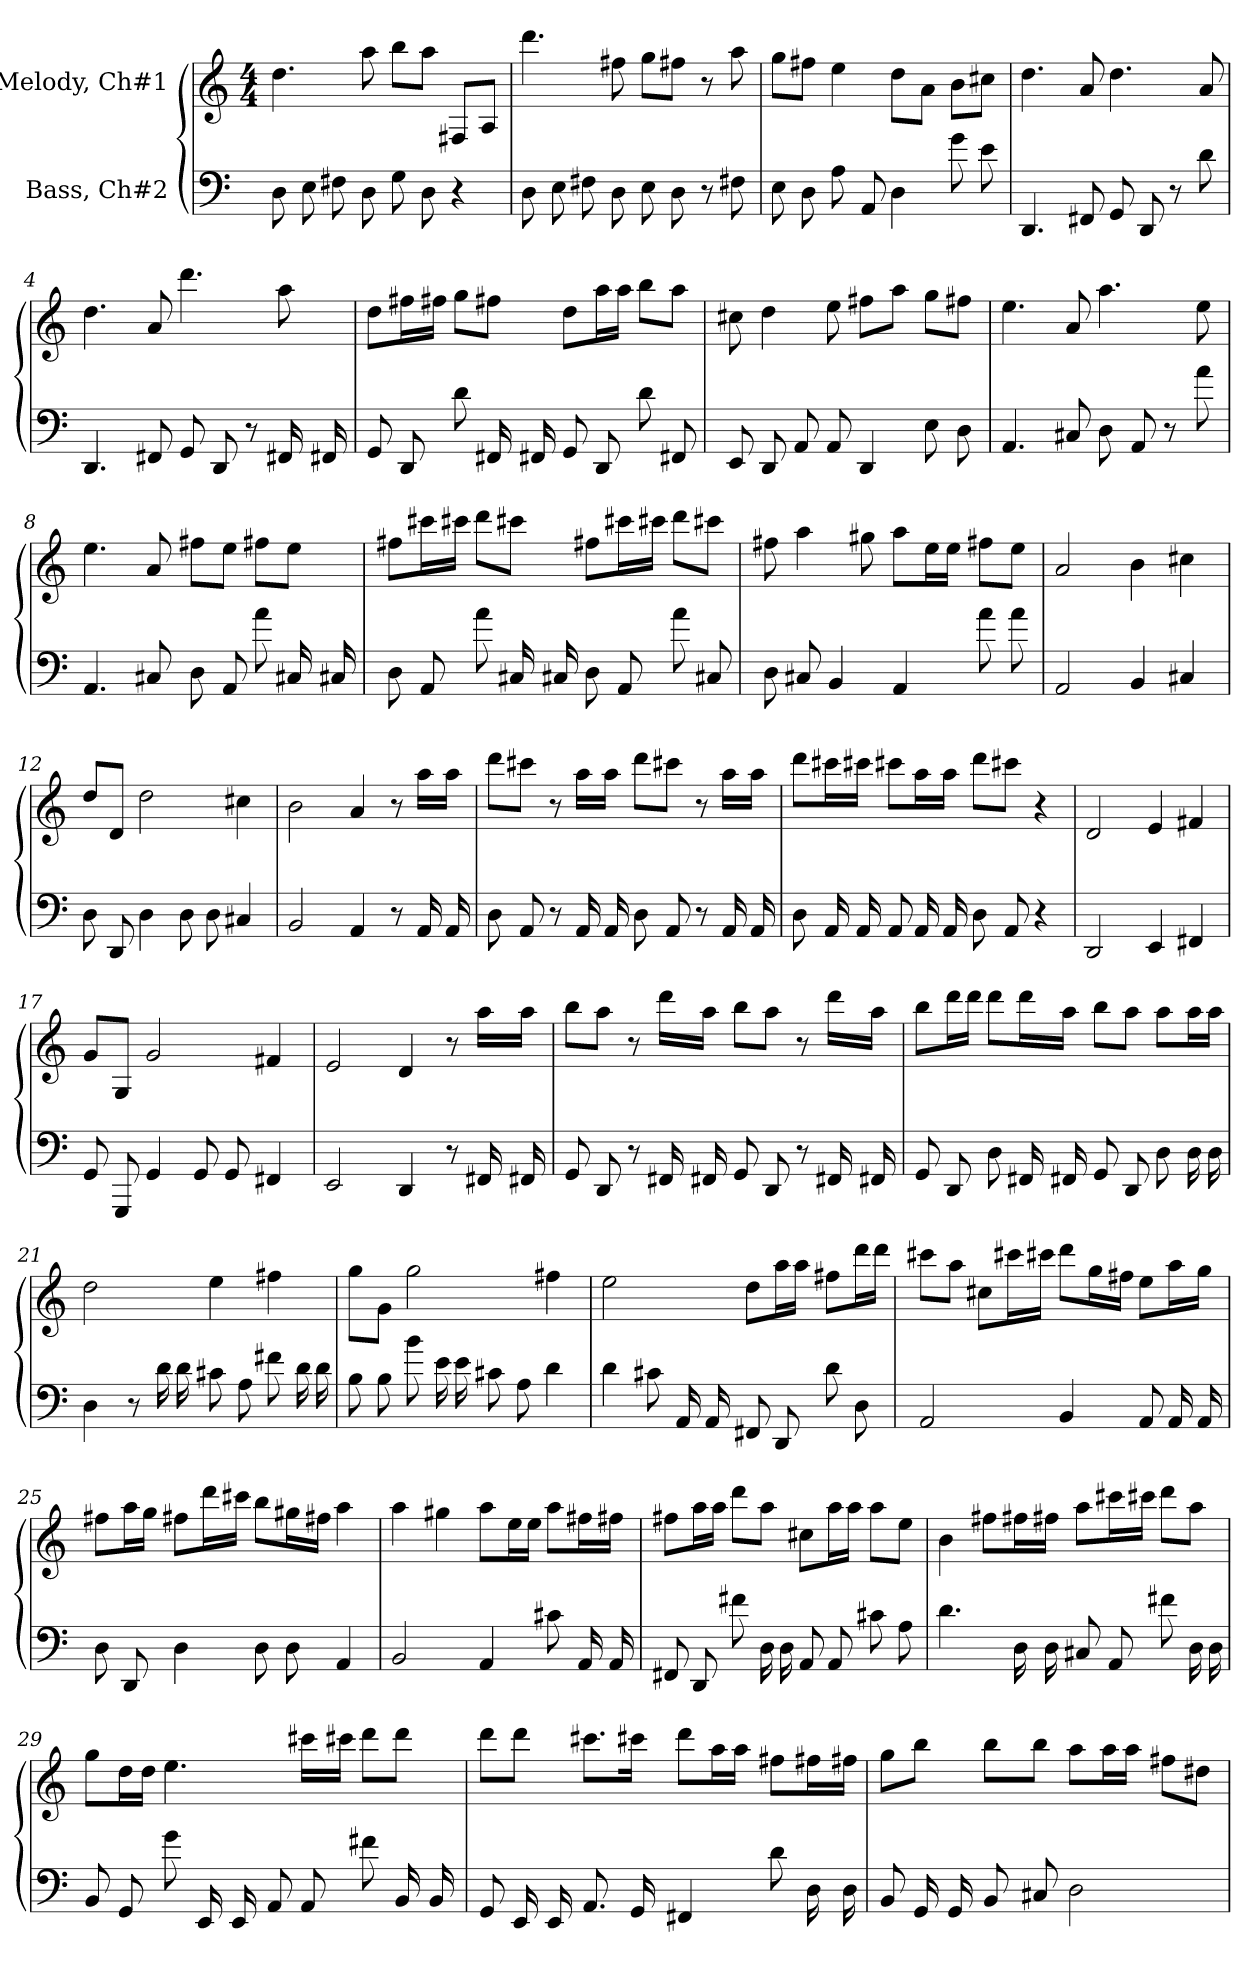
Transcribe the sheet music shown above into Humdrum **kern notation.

**kern	**kern
*part2	*part1
*staff2	*staff1
*I"Bass, Ch#2	*I"Melody, Ch#1
*clefF4	*
*	*M4/4
*MM100	*MM100
=	=
8D	4.dd
8E	.
8F#X	.
8D	8aa
8G	8bbL
8D	8aaJ
4r	8F#XL
.	8AJ
=1	=1
8D	4.ddd
8E	.
8F#X	.
8D	8ff#X
8E	8ggL
8D	8ff#XJ
8r	8r
8F#X	8aa
=2	=2
8E	8ggL
8D	8ff#XJ
8A	4ee
8AA	.
4D	8ddL
.	8aJ
8g	8bL
8e	8cc#XJ
=3	=3
4.DD	4.dd
8FF#X	8a
8GG	4.dd
8DD	.
8r	.
8d	8a
=4	=4
4.DD	4.dd
8FF#X	8a
8GG	4.ddd
8DD	.
8r	.
16FF#X	8aa
16FF#X	.
=5	=5
8GG	8ddL
8DD	16ff#XL
.	16ff#XJJ
8d	8ggL
16FF#X	8ff#XJ
16FF#X	.
8GG	8ddL
8DD	16aaL
.	16aaJJ
8d	8bbL
8FF#X	8aaJ
=6	=6
8EE	8cc#X
8DD	4dd
8AA	.
8AA	8ee
4DD	8ff#XL
.	8aaJ
8E	8ggL
8D	8ff#XJ
=7	=7
4.AA	4.ee
8C#X	8a
8D	4.aa
8AA	.
8r	.
8a	8ee
=8	=8
4.AA	4.ee
8C#X	8a
8D	8ff#XL
8AA	8eeJ
8a	8ff#XL
16C#X	8eeJ
16C#X	.
=9	=9
8D	8ff#XL
8AA	16ccc#XL
.	16ccc#XJJ
8a	8dddL
16C#X	8ccc#XJ
16C#X	.
8D	8ff#XL
8AA	16ccc#XL
.	16ccc#XJJ
8a	8dddL
8C#X	8ccc#XJ
=10	=10
8D	8ff#X
8C#X	4aa
4BB	.
.	8gg#X
4AA	8aaL
.	16eeL
.	16eeJJ
8a	8ff#XL
8a	8eeJ
=11	=11
2AA	2a
4BB	4b
4C#X	4cc#X
=12	=12
8D	8ddL
8DD	8dJ
4D	2dd
8D	.
8D	.
4C#X	4cc#X
=13	=13
2BB	2b
4AA	4a
8r	8r
16AA	16aaLL
16AA	16aaJJ
=14	=14
8D	8dddL
8AA	8ccc#XJ
8r	8r
16AA	16aaLL
16AA	16aaJJ
8D	8dddL
8AA	8ccc#XJ
8r	8r
16AA	16aaLL
16AA	16aaJJ
=15	=15
8D	8dddL
16AA	16ccc#XL
16AA	16ccc#XJJ
8AA	8ccc#XL
16AA	16aaL
16AA	16aaJJ
8D	8dddL
8AA	8ccc#XJ
4r	4r
=16	=16
2DD	2d
4EE	4e
4FF#X	4f#X
=17	=17
8GG	8gL
8GGG	8GJ
4GG	2g
8GG	.
8GG	.
4FF#X	4f#X
=18	=18
2EE	2e
4DD	4d
8r	8r
16FF#X	16aaLL
16FF#X	16aaJJ
=19	=19
8GG	8bbL
8DD	8aaJ
8r	8r
16FF#X	16dddLL
16FF#X	16aaJJ
8GG	8bbL
8DD	8aaJ
8r	8r
16FF#X	16dddLL
16FF#X	16aaJJ
=20	=20
8GG	8bbL
8DD	16dddL
.	16dddJJ
8D	8dddL
16FF#X	16dddL
16FF#X	16aaJJ
8GG	8bbL
8DD	8aaJ
8D	8aaL
16D	16aaL
16D	16aaJJ
=21	=21
4D	2dd
8r	.
16d	.
16d	.
8c#X	4ee
8A	.
8f#X	4ff#X
16d	.
16d	.
=22	=22
8B	8ggL
8B	8gJ
8b	2gg
16e	.
16e	.
8c#X	.
8A	.
4d	4ff#X
=23	=23
4d	2ee
8c#X	.
16AA	.
16AA	.
8FF#X	8ddL
8DD	16aaL
.	16aaJJ
8d	8ff#XL
8D	16dddL
.	16dddJJ
=24	=24
2AA	8ccc#XL
.	8aaJ
.	8cc#XL
.	16ccc#XL
.	16ccc#XJJ
4BB	8dddL
.	16ggL
.	16ff#XJJ
8AA	8eeL
16AA	16aaL
16AA	16ggJJ
=25	=25
8D	8ff#XL
8DD	16aaL
.	16ggJJ
4D	8ff#XL
.	16dddL
.	16ccc#XJJ
8D	8bbL
8D	16gg#XL
.	16ff#XJJ
4AA	4aa
=26	=26
2BB	4aa
.	4gg#X
4AA	8aaL
.	16eeL
.	16eeJJ
8c#X	8aaL
16AA	16ff#XL
16AA	16ff#XJJ
=27	=27
8FF#X	8ff#XL
8DD	16aaL
.	16aaJJ
8f#X	8dddL
16D	8aaJ
16D	.
8AA	8cc#XL
8AA	16aaL
.	16aaJJ
8c#X	8aaL
8A	8eeJ
=28	=28
4.d	4b
.	8ff#XL
16D	16ff#XL
16D	16ff#XJJ
8C#X	8aaL
8AA	16ccc#XL
.	16ccc#XJJ
8f#X	8dddL
16D	8aaJ
16D	.
=29	=29
8BB	8ggL
8GG	16ddL
.	16ddJJ
8g	4.ee
16EE	.
16EE	.
8AA	.
8AA	16ccc#XLL
.	16ccc#XJJ
8f#X	8dddL
16BB	8dddJ
16BB	.
=30	=30
8GG	8dddL
16EE	8dddJ
16EE	.
8.AA	8.ccc#XL
16GG	16ccc#XJk
4FF#X	8dddL
.	16aaL
.	16aaJJ
8d	8ff#XL
16D	16ff#XL
16D	16ff#XJJ
=31	=31
8BB	8ggL
16GG	8bbJ
16GG	.
8BB	8bbL
8C#X	8bbJ
2D	8aaL
.	16aaL
.	16aaJJ
.	8ff#XL
.	8dd#XJ
=	=
*-	*-
